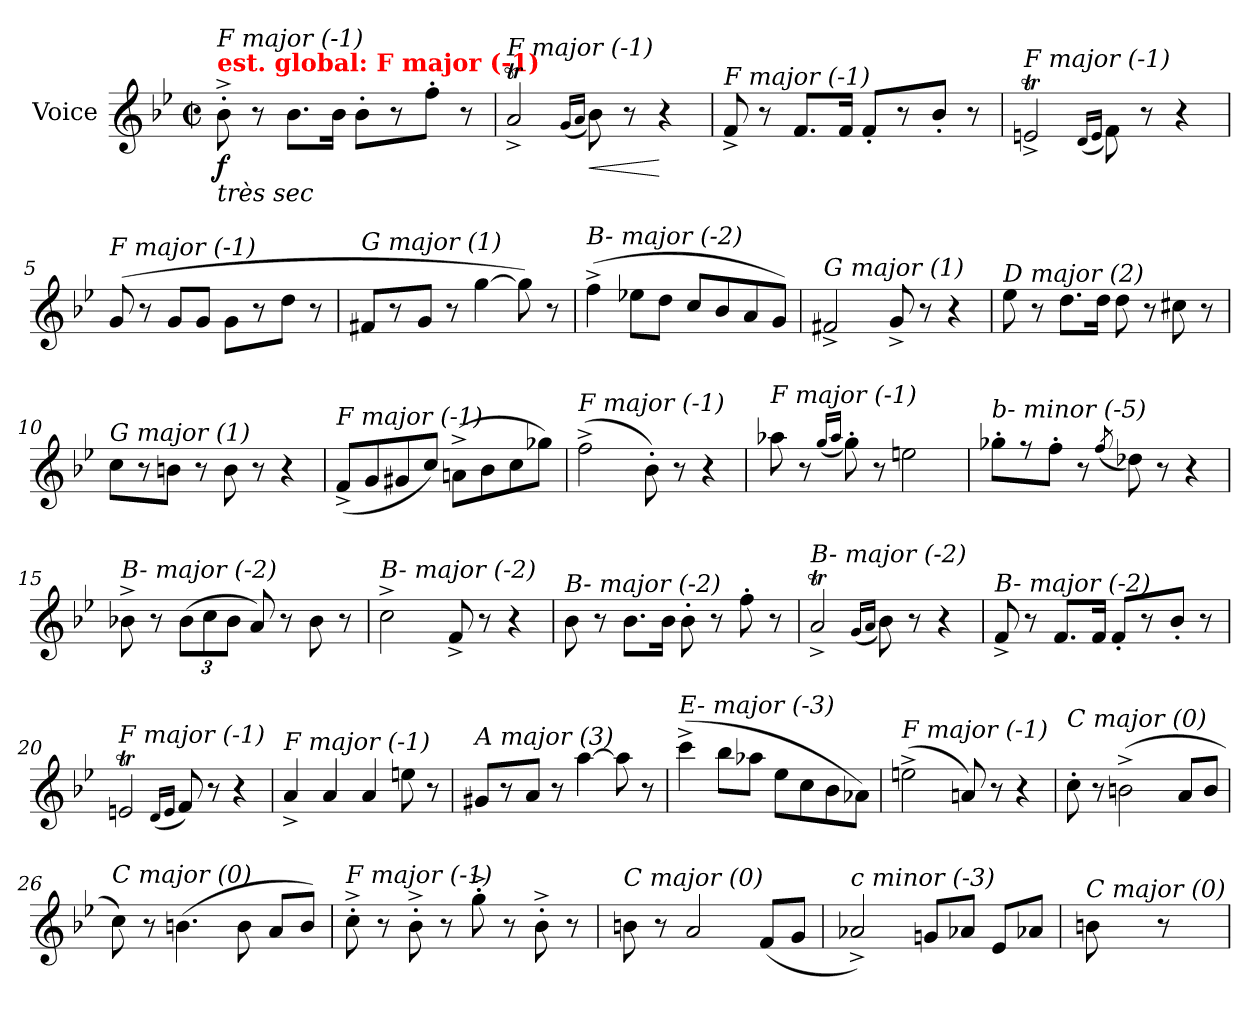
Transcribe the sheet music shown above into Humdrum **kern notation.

**kern	**dynam
*part1	*part1
*staff1	*staff1
*I"Voice	*
*I'V	*
*clefG2	*
*k[b-e-]	*
*M2/2	*
*met(c|)	*
*MM288	*
=1	=1
!LO:TX:b:i:t=très sec	!
!LO:TX:a:B:color=#FF0000:t=est. global&colon; F major (-1)	!
!LO:TX:i:t=F major (-1)	!
!	!LO:DY:b
8b-'^\	f
8r	.
8.b-\L	.
16b-\Jk	.
8b-'\L	.
8r	.
8ff'\J	.
8r	.
=2	=2
!LO:TX:i:t=F major (-1)	!
2at^/	.
(<16qg/LL	.
16qa/JJ	.
!	!LO:HP:b
8b-\)	<
8r	.
4r	[
=3	=3
!LO:TX:i:t=F major (-1)	!
8f^/	.
8r	.
8.f/L	.
16f/Jk	.
8f'/L	.
8r	.
8b-'/J	.
8r	.
=4	=4
!LO:TX:i:t=F major (-1)	!
2ent^/	.
(<16qd/LL	.
16qe/JJ	.
8f\)	.
8r	.
4r	.
=5	=5
!LO:TX:i:t=F major (-1)	!
(>8g/	.
8r	.
8g/L	.
8g/J	.
8g\L	.
8r	.
8dd\J	.
8r	.
!!LO:LB:g=z
=6	=6
!LO:TX:i:t=G major (1)	!
8f#X/L	.
8r	.
8g/J	.
8r	.
[4gg\	.
8gg\])	.
8r	.
=7	=7
!LO:TX:i:t=B- major (-2)	!
(>4ff^\	.
8ee-X\L	.
8dd\J	.
8cc/L	.
8b-/	.
8a/	.
8g/J)	.
=8	=8
!LO:TX:i:t=G major (1)	!
2f#X^/	.
8g^/	.
8r	.
4r	.
=9	=9
!LO:TX:i:t=D major (2)	!
8ee-\	.
8r	.
8.dd\L	.
16dd\Jk	.
8dd\	.
8r	.
8cc#Xi\	.
8r	.
=10	=10
!LO:TX:i:t=G major (1)	!
8cc\L	.
8r	.
8bn\J	.
8r	.
8b\	.
8r	.
4r	.
!!LO:LB:g=z
=11	=11
!LO:TX:i:t=F major (-1)	!
(<8f^/L	.
8g/	.
8g#Xi/	.
8cc/J)	.
(>8an^\L	.
8b-\	.
8cc\	.
8gg-X\J)	.
=12	=12
!LO:TX:i:t=F major (-1)	!
(>2ff^\	.
8b-'\)	.
8r	.
4r	.
=13	=13
!LO:TX:i:t=F major (-1)	!
8aa-X\	.
8r	.
(<16qgg/LL	.
16qaa-/JJ	.
8gg'\)	.
8r	.
2een\	.
=14	=14
!LO:TX:i:t=b- minor (-5)	!
8gg-X'\L	.
8r	.
8ff'\J	.
8r	.
(<8qff/	.
8dd-X\)	.
8r	.
4r	.
=15	=15
!LO:TX:i:t=B- major (-2)	!
8b-X^\	.
8r	.
*Xbrackettup	*
(>12b-\L	.
12cc\	.
12b-\J	.
8a/)	.
8r	.
8b-\	.
8r	.
!!LO:LB:g=z
=16	=16
!LO:TX:i:t=B- major (-2)	!
2cc^\	.
8f^/	.
8r	.
4r	.
=17	=17
!LO:TX:i:t=B- major (-2)	!
8b-\	.
8r	.
8.b-\L	.
16b-\Jk	.
8b-'\	.
8r	.
8ff'\	.
8r	.
=18	=18
!LO:TX:i:t=B- major (-2)	!
2at^/	.
(<16qg/LL	.
16qa/JJ	.
8b-\)	.
8r	.
4r	.
=19	=19
!LO:TX:i:t=B- major (-2)	!
8f^/	.
8r	.
8.f/L	.
16f/Jk	.
8f'/L	.
8r	.
8b-'/J	.
8r	.
=20	=20
!LO:TX:i:t=F major (-1)	!
2ent/	.
(<16qd/LL	.
16qe/JJ	.
8f/)	.
8r	.
4r	.
!!LO:LB:g=z
=21	=21
!LO:TX:i:t=F major (-1)	!
4a^/	.
4a/	.
4a/	.
8een\	.
8r	.
=22	=22
!LO:TX:i:t=A major (3)	!
8g#X/L	.
8r	.
8a/J	.
8r	.
[4aa\	.
8aa\]	.
8r	.
=23	=23
!LO:TX:i:t=E- major (-3)	!
(>4ccc^\	.
8bb-\L	.
8aa-X\J	.
8ee-\L	.
8cc\	.
8b-\	.
8a-X\J)	.
=24	=24
!LO:TX:i:t=F major (-1)	!
(>2een^\	.
8an/)	.
8r	.
4r	.
=25	=25
!LO:TX:i:t=C major (0)	!
8cc'\	.
8r	.
(>2bn^\	.
8a/L	.
8b/J	.
!!LO:LB:g=z
=26	=26
!LO:TX:i:t=C major (0)	!
8cc\)	.
8r	.
(>4.bn\	.
8b\	.
8a/L	.
8b/J)	.
=27	=27
!LO:TX:i:t=F major (-1)	!
8cc'^\	.
8r	.
8b-'^\	.
8r	.
8gg'^\	.
8r	.
8b-'^\	.
8r	.
=28	=28
!LO:TX:i:t=C major (0)	!
8bn\	.
8r	.
2a/	.
(<8f/L	.
8g/J	.
=29	=29
!LO:TX:i:t=c minor (-3)	!
2a-X^i/)	.
8gn/L	.
8a-Xi/J	.
8e-/L	.
8a-Xi/J	.
=30	=30
!LO:TX:i:t=C major (0)	!
8bn\	.
8r	.
=	=
*-	*-
